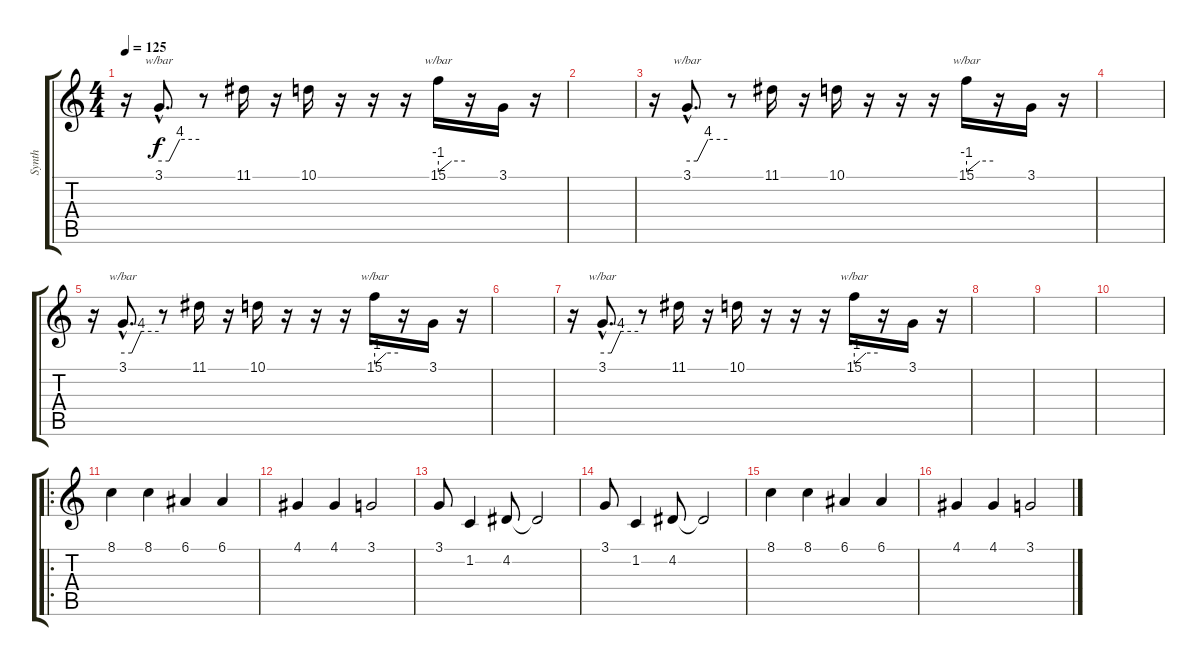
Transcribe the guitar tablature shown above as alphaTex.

\track ("Synth" "Synth") {instrument lead2sawtooth}
\staff {score tabs}
\tuning (E4 B3 G3 D3 A2 E2) {hide}
\ts (4 4)
\tempo 125
\clef g2
\ks c
r.16{dy f instrument lead2sawtooth} 3.1{hac}.8{d tbe (custom default 0 0 15 0 31 16 60 16)} r.8 11.1.16 r.16 10.1.16 r.16 r.16 r.16 15.1.16{tbe (custom default 0 -4 30 0 60 0)} r.16 3.1.16 r.16 |
|
r.16 3.1{hac}.8{d tbe (custom default 0 0 15 0 31 16 60 16)} r.8 11.1.16 r.16 10.1.16 r.16 r.16 r.16 15.1.16{tbe (custom default 0 -4 30 0 60 0)} r.16 3.1.16 r.16 |
|
r.16 3.1{hac}.8{d tbe (custom default 0 0 15 0 31 16 60 16)} r.8 11.1.16 r.16 10.1.16 r.16 r.16 r.16 15.1.16{tbe (custom default 0 -4 30 0 60 0)} r.16 3.1.16 r.16 |
|
r.16 3.1{hac}.8{d tbe (custom default 0 0 15 0 31 16 60 16)} r.8 11.1.16 r.16 10.1.16 r.16 r.16 r.16 15.1.16{tbe (custom default 0 -4 30 0 60 0)} r.16 3.1.16 r.16 |
|
|
|
\ro
8.1.4{volume 13 instrument fx5brightness} 8.1.4 6.1.4 6.1.4 |
4.1.4 4.1.4 3.1.2 |
3.1.8 1.2.4 4.2.8 4.2{t}.2 |
3.1.8 1.2.4 4.2.8 4.2{t}.2 |
8.1.4{instrument fx5brightness} 8.1.4 6.1.4 6.1.4 |
4.1.4 4.1.4 3.1.2
